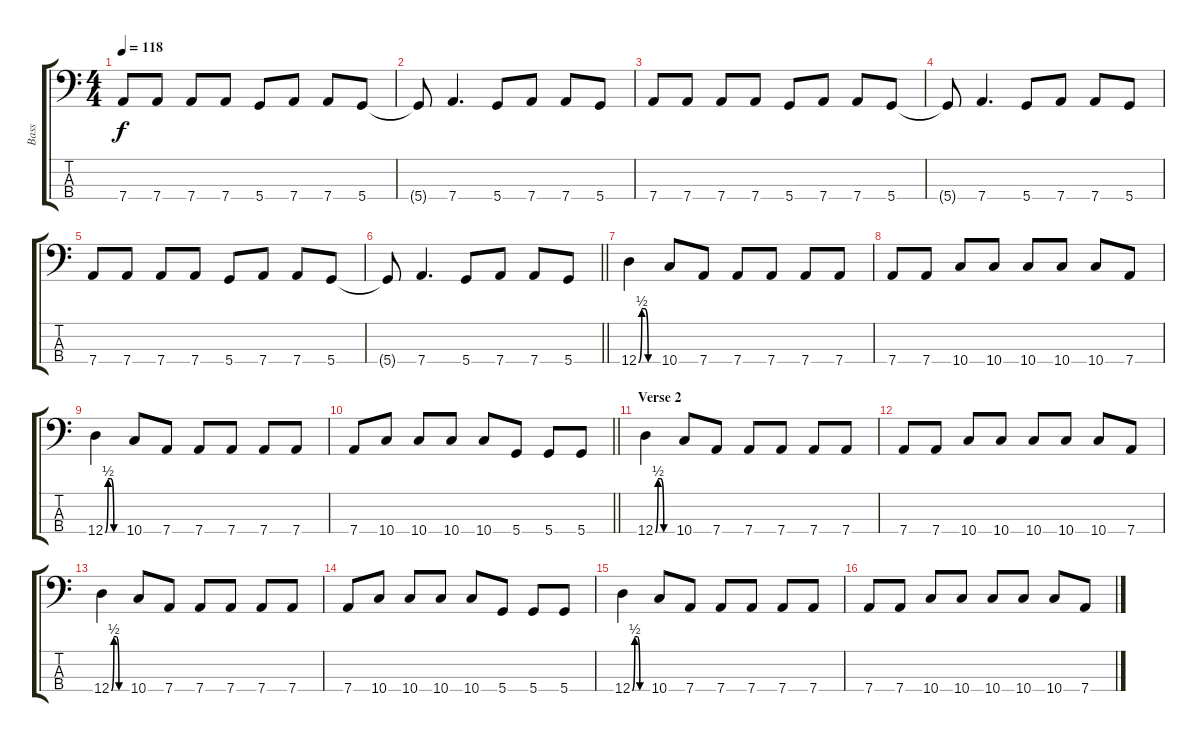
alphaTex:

\track ("Bass" "Bass") {instrument electricbassfinger}
\staff {score tabs}
\tuning (G2 D2 A1 D1) {hide}
\ts (4 4)
\tempo 118
\clef f4
\ks c
7.4.8{dy f} 7.4.8 7.4.8 7.4.8 5.4.8 7.4.8 7.4.8 5.4.8 |
5.4{t}.8 7.4.4{d} 5.4.8 7.4.8 7.4.8 5.4.8 |
7.4.8 7.4.8 7.4.8 7.4.8 5.4.8 7.4.8 7.4.8 5.4.8 |
5.4{t}.8 7.4.4{d} 5.4.8 7.4.8 7.4.8 5.4.8 |
7.4.8 7.4.8 7.4.8 7.4.8 5.4.8 7.4.8 7.4.8 5.4.8 |
\barLineRight lightlight
5.4{t}.8 7.4.4{d} 5.4.8 7.4.8 7.4.8 5.4.8 |
\section ("" "")
12.4{be (custom 0 0 10 2 20 2 30 0 60 0)}.4 10.4.8 7.4.8 7.4.8 7.4.8 7.4.8 7.4.8 |
7.4.8 7.4.8 10.4.8 10.4.8 10.4.8 10.4.8 10.4.8 7.4.8 |
12.4{be (custom 0 0 10 2 20 2 30 0 60 0)}.4 10.4.8 7.4.8 7.4.8 7.4.8 7.4.8 7.4.8 |
\barLineRight lightlight
7.4.8 10.4.8 10.4.8 10.4.8 10.4.8 5.4.8 5.4.8 5.4.8 |
\section ("" "Verse 2")
12.4{be (custom 0 0 10 2 20 2 30 0 60 0)}.4 10.4.8 7.4.8 7.4.8 7.4.8 7.4.8 7.4.8 |
7.4.8 7.4.8 10.4.8 10.4.8 10.4.8 10.4.8 10.4.8 7.4.8 |
12.4{be (custom 0 0 10 2 20 2 30 0 60 0)}.4 10.4.8 7.4.8 7.4.8 7.4.8 7.4.8 7.4.8 |
7.4.8 10.4.8 10.4.8 10.4.8 10.4.8 5.4.8 5.4.8 5.4.8 |
12.4{be (custom 0 0 10 2 20 2 30 0 60 0)}.4 10.4.8 7.4.8 7.4.8 7.4.8 7.4.8 7.4.8 |
7.4.8 7.4.8 10.4.8 10.4.8 10.4.8 10.4.8 10.4.8 7.4.8
